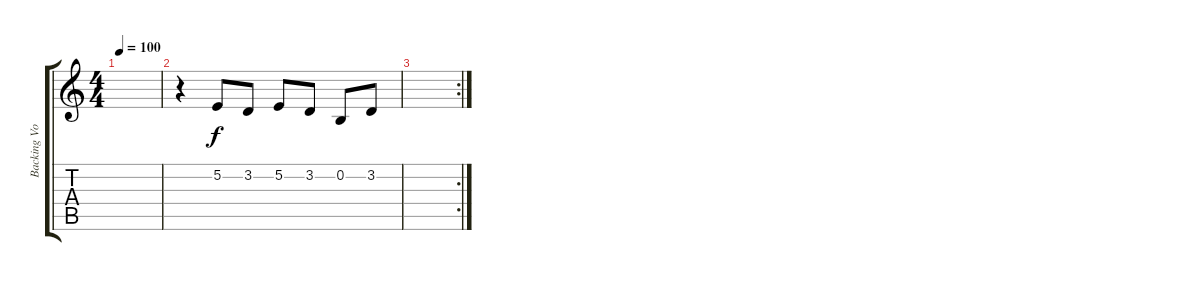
\track ("Backing Vocals" "Backing Vo") {instrument lead8bassandlead}
\staff {score tabs}
\tuning (E4 B3 G3 D3 A2 E2) {hide}
\ts (4 4)
\tempo 100
\clef g2
\ks c
|
r.4 5.2.8 3.2.8 5.2.8 3.2.8 0.2.8 3.2.8 |
\rc 2
